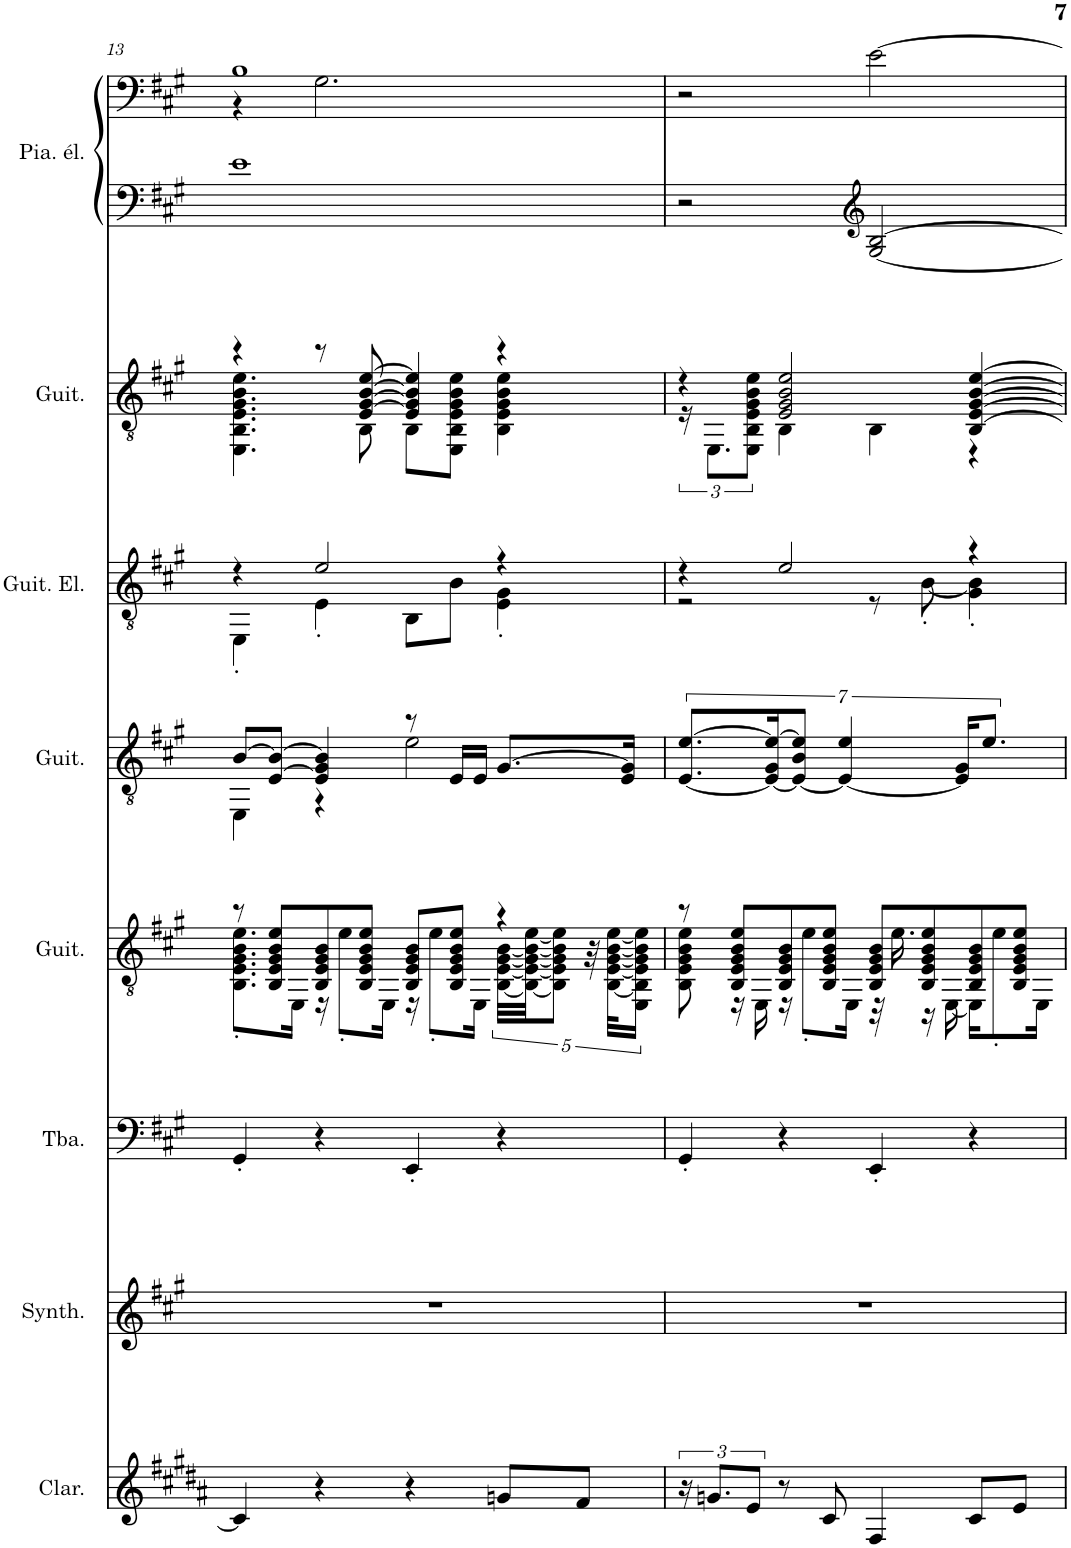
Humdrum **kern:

**kern	**kern	**kern	**kern	**kern	**kern	**kern	**kern	**kern
*part8	*part7	*part6	*part5	*part4	*part3	*part2	*part1	*part1
*staff9	*staff8	*staff7	*staff6	*staff5	*staff4	*staff3	*staff2	*staff1
*I"Clarinette	*I"Synthétiseur d'instruments à cordes	*I"Tuba (non spécifié)	*I"Guitare Acoustique	*I"Guitare Classique	*I"Guitare électrique	*I"Guitare Acoustique	*I"Piano électrique	*
*I'Clar.	*I'Synth.	*I'Tba.	*I'Guit.	*I'Guit.	*I'Guit. El.	*I'Guit.	*I'Pia. él.	*
!!LO:PB:g=z
*clefG2	*clefG2	*clefF4	*clefGv2	*clefGv2	*clefGv2	*clefGv2	*clefF4	*clefF4
*Trd1c2	*	*	*	*	*	*	*	*
*k[f#c#g#d#a#]	*k[f#c#g#]	*k[f#c#g#]	*k[f#c#g#]	*k[f#c#g#]	*k[f#c#g#]	*k[f#c#g#]	*k[f#c#g#]	*k[f#c#g#]
*M4/4	*M4/4	*M4/4	*M4/4	*M4/4	*M4/4	*M4/4	*M4/4	*M4/4
=13	=13	=13	=13	=13	=13	=13	=13	=13
*	*	*	*^	*^	*^	*^	*	*^
4c#/]	1r	4GG#'/	8r	8.BB\' 8.E\' 8.G#\' 8.B\' 8.e\'L	[8B/L	4EE\	4r	4EE'\	4r	4.EE\ 4.BB\ 4.E\ 4.G#\ 4.B\ 4.e\	1e	1B	4r
.	.	.	8BB/ 8E/ 8G#/ 8B/ 8e/L	.	[8E/ 8B/_J	.	.	.	.	.	.	.	.
.	.	.	.	16EE\Jk	.	.	.	.	.	.	.	.	.
4r	.	4r	8BB/ 8E/ 8G#/ 8B/	16r	4E/] 4G#/ 4B/]	4r	2e/	4E'\	8r	.	.	.	2.G#\
.	.	.	.	8e'\L	.	.	.	.	.	.	.	.	.
.	.	.	8BB/ 8E/ 8G#/ 8B/ 8e/J	.	.	.	.	.	[8E/ [8G#/ [8B/ [8e/	8BB\	.	.	.
.	.	.	.	16EE\Jk	.	.	.	.	.	.	.	.	.
4r	.	4EE'/	8BB/ 8E/ 8G#/ 8B/L	16r	8r	2e\	.	8BB\L	4E/] 4G#/] 4B/] 4e/]	8BB\L	.	.	.
.	.	.	.	8e'\L	.	.	.	.	.	.	.	.	.
.	.	.	8BB/ 8E/ 8G#/ 8B/ 8e/J	.	16E/LL	.	.	8B\J	.	8EE\ 8BB\ 8E\ 8G#\ 8B\ 8e\J	.	.	.
.	.	.	.	16EE\Jk	16E/JJ	.	.	.	.	.	.	.	.
8gn/L	.	4r	4r	[40BB\ [40E\ [40G#\ [40B\LLL	[8.G#/L	.	4r	4E\' 4G#\'	4r	4BB\ 4E\ 4G#\ 4B\ 4e\	.	.	.
.	.	.	.	40BB\_ 40E\_ 40G#\_ 40B\_ [40e\JJ	.	.	.	.	.	.	.	.	.
.	.	.	.	10BB\] 10E\] 10G#\] 10B\] 10e\]J	.	.	.	.	.	.	.	.	.
8f#/J	.	.	.	.	.	.	.	.	.	.	.	.	.
.	.	.	.	40r	.	.	.	.	.	.	.	.	.
.	.	.	.	[40BB\ [40E\ [40G#\ [40B\ [40e\KLL	.	.	.	.	.	.	.	.	.
.	.	.	.	.	16E/ 16G#/]Jk	.	.	.	.	.	.	.	.
.	.	.	.	20EE\ 20BB\] 20E\] 20G#\] 20B\] 20e\]JJ	.	.	.	.	.	.	.	.	.
*	*	*	*	*	*v	*v	*	*	*	*	*	*v	*v
=14	=14	=14	=14	=14	=14	=14	=14	=14	=14	=14	=14
24r	1r	4GG#'/	8r	8BB\ 8E\ 8G#\ 8B\ 8e\	[7.E/ [7.e/L	4r	2r	4r	24r	2r	2r
12.gn/L	.	.	.	.	.	.	.	.	12.EE\L	.	.
.	.	.	8BB/ 8E/ 8G#/ 8B/ 8e/L	16r	.	.	.	.	.	.	.
12e/J	.	.	.	.	.	.	.	.	12EE\ 12BB\ 12E\ 12G#\ 12B\ 12e\J	.	.
.	.	.	.	16EE\	.	.	.	.	.	.	.
.	.	.	.	.	14E/_ 14G#/ 14e/_K	.	.	.	.	.	.
8r	.	4r	8BB/ 8E/ 8G#/ 8B/	16r	.	2e/	.	2E/ 2G#/ 2B/ 2e/	4BB\	.	.
.	.	.	.	.	7E/_ 7B/ 7e/]J	.	.	.	.	.	.
.	.	.	.	8e'\L	.	.	.	.	.	.	.
8c#/	.	.	8BB/ 8E/ 8G#/ 8B/ 8e/J	.	.	.	.	.	.	.	.
.	.	.	.	.	7%2E/_ 7%2e/	.	.	.	.	.	.
.	.	.	.	16EE\Jk	.	.	.	.	.	.	.
*	*	*	*	*	*	*	*	*	*	*clefG2	*
4F#/	.	4EE'/	8BB/ 8E/ 8G#/ 8B/L	32r	.	.	8r	.	4BB\	[2G#/ [2B/	[2e\
.	.	.	.	16.e\	.	.	.	.	.	.	.
.	.	.	8BB/ 8E/ 8G#/ 8B/ 8e/	16r	.	.	[8B'\	.	.	.	.
.	.	.	.	[16EE\	.	.	.	.	.	.	.
.	.	.	.	.	14E/] 14G#/KL	.	.	.	.	.	.
8c#/L	.	4r	8BB/ 8E/ 8G#/ 8B/	16EE\KL]	.	4r	4G#\' 4B\]'	[4BB/ [4E/ [4G#/ [4B/ [4e/	4r	.	.
.	.	.	.	.	7.e/J	.	.	.	.	.	.
.	.	.	.	8e'\	.	.	.	.	.	.	.
8e/J	.	.	8BB/ 8E/ 8G#/ 8B/ 8e/J	.	.	.	.	.	.	.	.
.	.	.	.	16EE\Jk	.	.	.	.	.	.	.
*	*	*	*	*	*	*v	*v	*	*	*	*
*	*	*	*v	*v	*	*	*v	*v	*	*
=	=	=	=	=	=	=	=	=
*-	*-	*-	*-	*-	*-	*-	*-	*-
